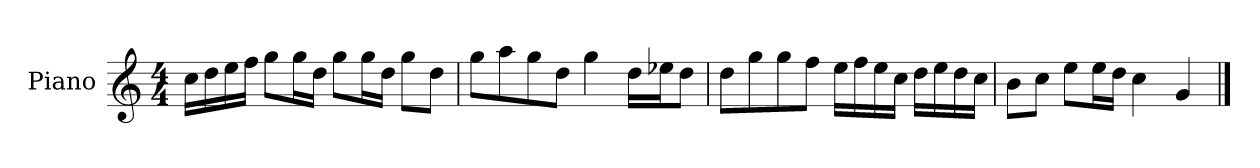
**kern
*part1
*staff1
*I"Piano
*I'P-no
*clefG2
*k[]
*M4/4
*MM90
=1
16cc\LL
16dd\
16ee\
16ff\JJ
8gg\L
16gg\L
16dd\JJ
8gg\L
16gg\L
16dd\JJ
8gg\L
8dd\J
=2
8gg\L
8aa\
8gg\
8dd\J
4gg\
16dd\LL
16ee-X\J
8dd\J
=3
8dd\L
8gg\
8gg\
8ff\J
16ee\LL
16ff\
16ee\
16cc\JJ
16dd\LL
16ee\
16dd\
16cc\JJ
=4
8b\L
8cc\J
8ee\L
16ee\L
16dd\JJ
4cc\
4g/
==
*-
